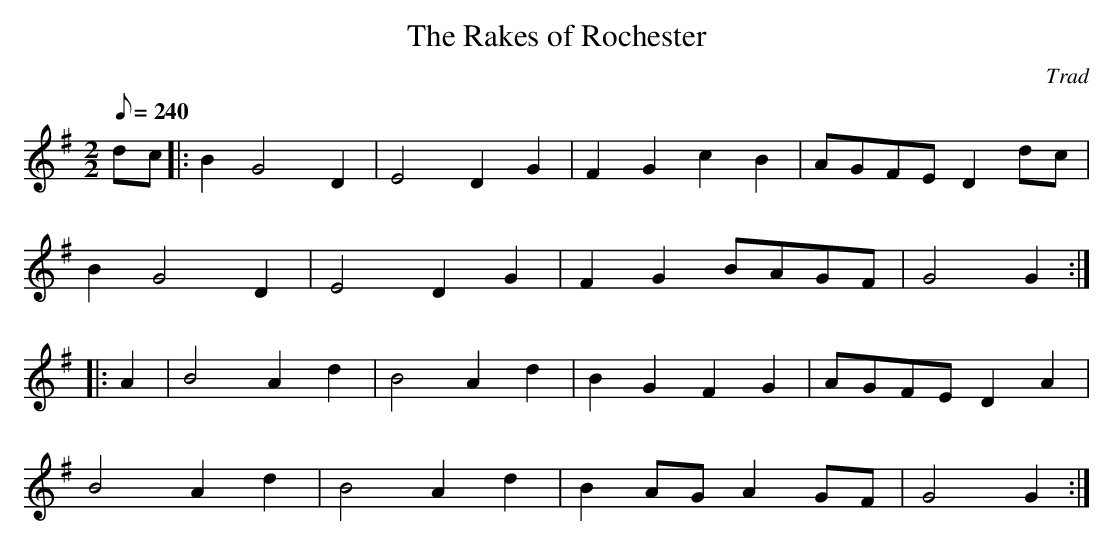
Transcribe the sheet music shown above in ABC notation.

X:1
T:The Rakes of Rochester
M:2/2
L:1/8
Q:240
C:Trad
K:G
dc|:B2 G4 D2|E4 D2 G2|F2 G2 c2 B2|AGFE D2 dc|!
B2 G4 D2|E4 D2 G2|F2 G2 BAGF|G4 G2:|!
|:A2|B4 A2 d2|B4 A2 d2|B2 G2 F2 G2|AGFE D2 A2|!
B4 A2 d2|B4 A2 d2|B2 AG A2 GF|G4 G2:|!
